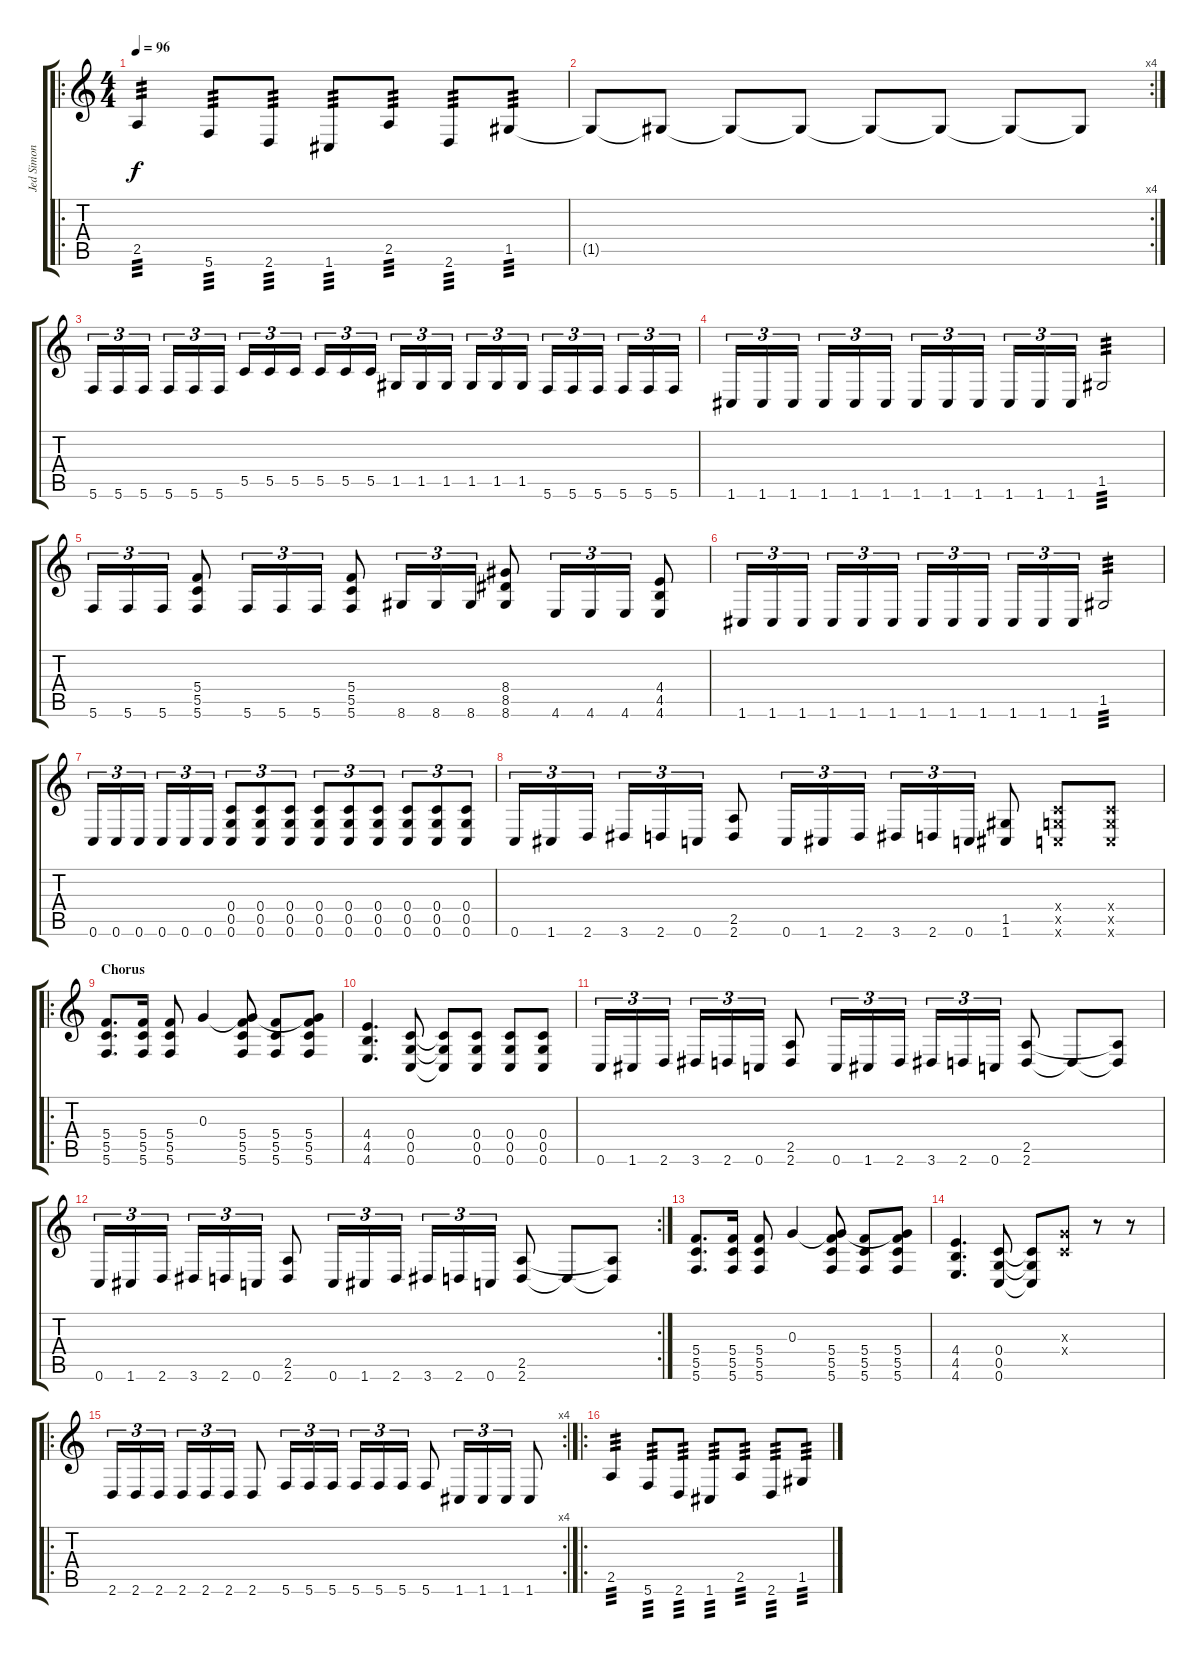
\track ("Jed Simon" "Jed Simon") {instrument distortionguitar}
\staff {score tabs}
\tuning (E4 C4 G3 C3 G2 C2) {hide}
\ro
\ts (4 4)
\tempo 96
\clef g2
\ks c
2.5.4{tp 3 dy f} 5.6.8{tp 3} 2.6.8{tp 3} 1.6.8{tp 3} 2.5.8{tp 3} 2.6.8{tp 3} 1.5.8{tp 3} |
\rc 4
1.5{t}.8 1.5{t}.8 1.5{t}.8 1.5{t}.8 1.5{t}.8 1.5{t}.8 1.5{t}.8 1.5{t}.8 |
5.6.16{tu (3 2)} 5.6.16{tu (3 2)} 5.6.16{tu (3 2)} 5.6.16{tu (3 2)} 5.6.16{tu (3 2)} 5.6.16{tu (3 2)} 5.5.16{tu (3 2)} 5.5.16{tu (3 2)} 5.5.16{tu (3 2)} 5.5.16{tu (3 2)} 5.5.16{tu (3 2)} 5.5.16{tu (3 2)} 1.5.16{tu (3 2)} 1.5.16{tu (3 2)} 1.5.16{tu (3 2)} 1.5.16{tu (3 2)} 1.5.16{tu (3 2)} 1.5.16{tu (3 2)} 5.6.16{tu (3 2)} 5.6.16{tu (3 2)} 5.6.16{tu (3 2)} 5.6.16{tu (3 2)} 5.6.16{tu (3 2)} 5.6.16{tu (3 2)} |
1.6.16{tu (3 2)} 1.6.16{tu (3 2)} 1.6.16{tu (3 2)} 1.6.16{tu (3 2)} 1.6.16{tu (3 2)} 1.6.16{tu (3 2)} 1.6.16{tu (3 2)} 1.6.16{tu (3 2)} 1.6.16{tu (3 2)} 1.6.16{tu (3 2)} 1.6.16{tu (3 2)} 1.6.16{tu (3 2)} 1.5.2{tp 3} |
5.6.16{tu (3 2)} 5.6.16{tu (3 2)} 5.6.16{tu (3 2)} (5.4 5.5 5.6).8 5.6.16{tu (3 2)} 5.6.16{tu (3 2)} 5.6.16{tu (3 2)} (5.4 5.5 5.6).8 8.6.16{tu (3 2)} 8.6.16{tu (3 2)} 8.6.16{tu (3 2)} (8.4 8.5 8.6).8 4.6.16{tu (3 2)} 4.6.16{tu (3 2)} 4.6.16{tu (3 2)} (4.4 4.5 4.6).8 |
1.6.16{tu (3 2)} 1.6.16{tu (3 2)} 1.6.16{tu (3 2)} 1.6.16{tu (3 2)} 1.6.16{tu (3 2)} 1.6.16{tu (3 2)} 1.6.16{tu (3 2)} 1.6.16{tu (3 2)} 1.6.16{tu (3 2)} 1.6.16{tu (3 2)} 1.6.16{tu (3 2)} 1.6.16{tu (3 2)} 1.5.2{tp 3} |
0.6.16{tu (3 2)} 0.6.16{tu (3 2)} 0.6.16{tu (3 2)} 0.6.16{tu (3 2)} 0.6.16{tu (3 2)} 0.6.16{tu (3 2)} (0.4 0.5 0.6).8{tu (3 2)} (0.4 0.5 0.6).8{tu (3 2)} (0.4 0.5 0.6).8{tu (3 2)} (0.4 0.5 0.6).8{tu (3 2)} (0.4 0.5 0.6).8{tu (3 2)} (0.4 0.5 0.6).8{tu (3 2)} (0.4 0.5 0.6).8{tu (3 2)} (0.4 0.5 0.6).8{tu (3 2)} (0.4 0.5 0.6).8{tu (3 2)} |
0.6.16{tu (3 2)} 1.6.16{tu (3 2)} 2.6.16{tu (3 2)} 3.6.16{tu (3 2)} 2.6.16{tu (3 2)} 0.6.16{tu (3 2)} (2.5 2.6).8 0.6.16{tu (3 2)} 1.6.16{tu (3 2)} 2.6.16{tu (3 2)} 3.6.16{tu (3 2)} 2.6.16{tu (3 2)} 0.6.16{tu (3 2)} (1.5 1.6).8 (0.4{x} 0.5{x} 0.6{x}).8 (0.4{x} 0.5{x} 0.6{x}).8 |
\ro
\section ("" "Chorus")
(5.4 5.5 5.6).8{d} (5.4 5.5 5.6).16 (5.4 5.5 5.6).8 0.3.4 (0.3{t} 5.4 5.5 5.6).8 (5.4 5.5 5.6).8 (0.3{t} 5.4 5.5 5.6).8 |
(4.4 4.5 4.6).4{d} (0.4 0.5 0.6).8 (0.4{t} 0.5{t} 0.6{t}).8 (0.4 0.5 0.6).8 (0.4 0.5 0.6).8 (0.4 0.5 0.6).8 |
0.6.16{tu (3 2)} 1.6.16{tu (3 2)} 2.6.16{tu (3 2)} 3.6.16{tu (3 2)} 2.6.16{tu (3 2)} 0.6.16{tu (3 2)} (2.5 2.6).8 0.6.16{tu (3 2)} 1.6.16{tu (3 2)} 2.6.16{tu (3 2)} 3.6.16{tu (3 2)} 2.6.16{tu (3 2)} 0.6.16{tu (3 2)} (2.5 2.6).8 2.6{t}.8 (2.5{t} 2.6{t}).8 |
\rc 2
0.6.16{tu (3 2)} 1.6.16{tu (3 2)} 2.6.16{tu (3 2)} 3.6.16{tu (3 2)} 2.6.16{tu (3 2)} 0.6.16{tu (3 2)} (2.5 2.6).8 0.6.16{tu (3 2)} 1.6.16{tu (3 2)} 2.6.16{tu (3 2)} 3.6.16{tu (3 2)} 2.6.16{tu (3 2)} 0.6.16{tu (3 2)} (2.5 2.6).8 2.6{t}.8 (2.5{t} 2.6{t}).8 |
(5.4 5.5 5.6).8{d} (5.4 5.5 5.6).16 (5.4 5.5 5.6).8 0.3.4 (0.3{t} 5.4 5.5 5.6).8 (5.4 5.5 5.6).8 (0.3{t} 5.4 5.5 5.6).8 |
(4.4 4.5 4.6).4{d} (0.4 0.5 0.6).8 (0.4{t} 0.5{t} 0.6{t}).8 (0.3{x} 0.4{x}).8 r.8 r.8 |
\ro
\rc 4
2.6.16{tu (3 2)} 2.6.16{tu (3 2)} 2.6.16{tu (3 2)} 2.6.16{tu (3 2)} 2.6.16{tu (3 2)} 2.6.16{tu (3 2)} 2.6.8 5.6.16{tu (3 2)} 5.6.16{tu (3 2)} 5.6.16{tu (3 2)} 5.6.16{tu (3 2)} 5.6.16{tu (3 2)} 5.6.16{tu (3 2)} 5.6.8 1.6.16{tu (3 2)} 1.6.16{tu (3 2)} 1.6.16{tu (3 2)} 1.6.8 |
\ro
2.5.4{tp 3} 5.6.8{tp 3} 2.6.8{tp 3} 1.6.8{tp 3} 2.5.8{tp 3} 2.6.8{tp 3} 1.5.8{tp 3}
